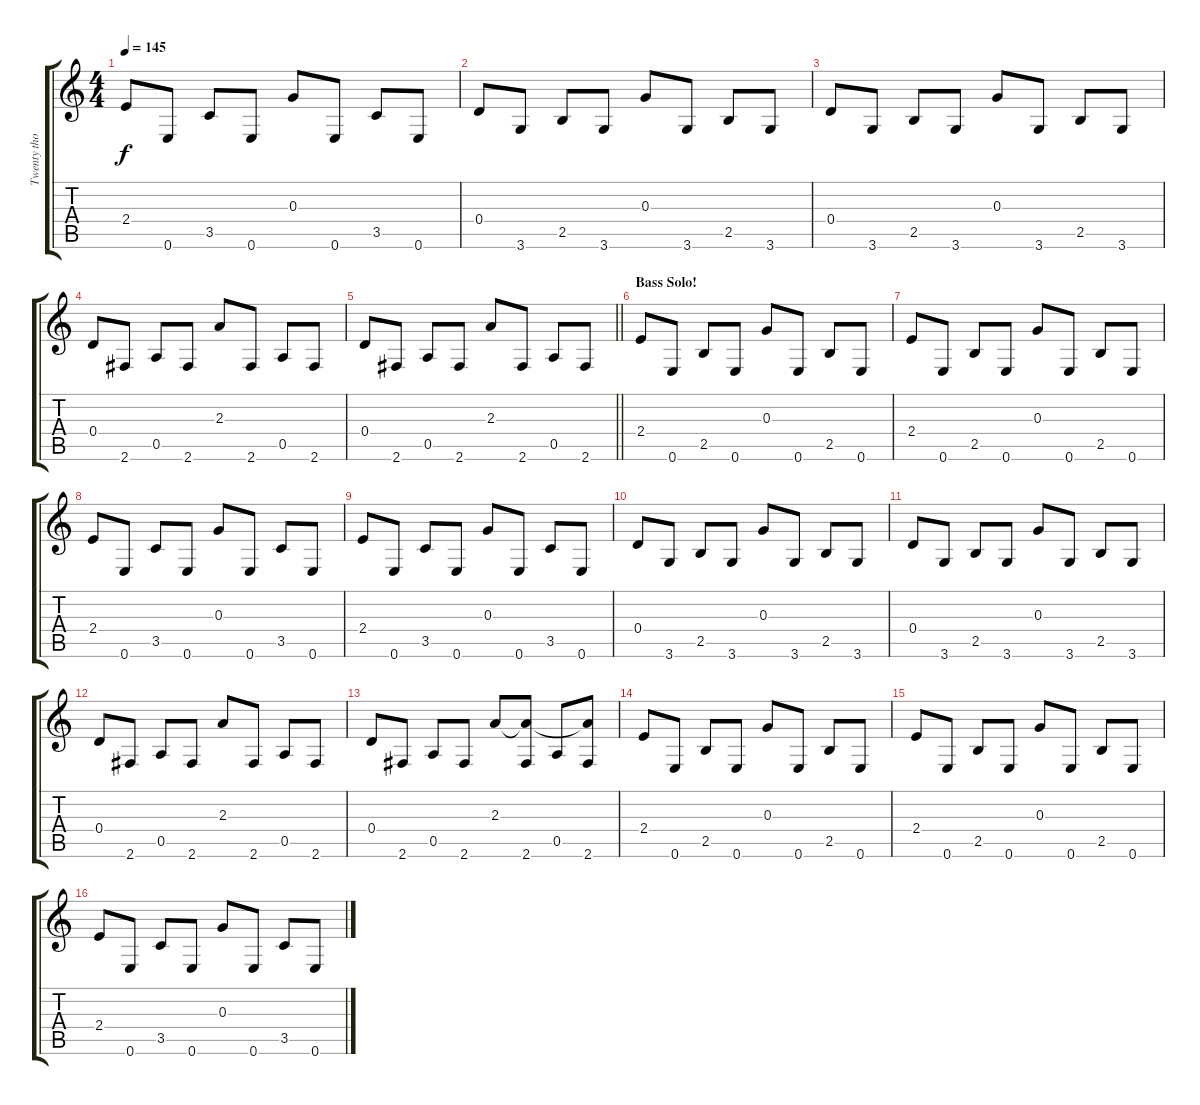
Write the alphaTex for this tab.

\track ("Twenty thousand dollars?!?" "Twenty tho") {instrument acousticguitarnylon}
\staff {score tabs}
\tuning (E4 B3 G3 D3 A2 E2) {hide}
\ts (4 4)
\tempo 145
\clef g2
\ks c
2.4.8{dy f} 0.6.8 3.5.8 0.6.8 0.3.8 0.6.8 3.5.8 0.6.8 |
0.4.8 3.6.8 2.5.8 3.6.8 0.3.8 3.6.8 2.5.8 3.6.8 |
0.4.8 3.6.8 2.5.8 3.6.8 0.3.8 3.6.8 2.5.8 3.6.8 |
0.4.8 2.6.8 0.5.8 2.6.8 2.3.8 2.6.8 0.5.8 2.6.8 |
\barLineRight lightlight
0.4.8 2.6.8 0.5.8 2.6.8 2.3.8 2.6.8 0.5.8 2.6.8 |
\section ("" "Bass Solo!")
2.4.8 0.6.8 2.5.8 0.6.8 0.3.8 0.6.8 2.5.8 0.6.8 |
2.4.8 0.6.8 2.5.8 0.6.8 0.3.8 0.6.8 2.5.8 0.6.8 |
2.4.8 0.6.8 3.5.8 0.6.8 0.3.8 0.6.8 3.5.8 0.6.8 |
2.4.8 0.6.8 3.5.8 0.6.8 0.3.8 0.6.8 3.5.8 0.6.8 |
0.4.8 3.6.8 2.5.8 3.6.8 0.3.8 3.6.8 2.5.8 3.6.8 |
0.4.8 3.6.8 2.5.8 3.6.8 0.3.8 3.6.8 2.5.8 3.6.8 |
0.4.8 2.6.8 0.5.8 2.6.8 2.3.8 2.6.8 0.5.8 2.6.8 |
0.4.8 2.6.8 0.5.8 2.6.8 2.3.8 (2.3{t} 2.6).8 0.5.8 (2.3{t} 2.6).8 |
2.4.8 0.6.8 2.5.8 0.6.8 0.3.8 0.6.8 2.5.8 0.6.8 |
2.4.8 0.6.8 2.5.8 0.6.8 0.3.8 0.6.8 2.5.8 0.6.8 |
2.4.8 0.6.8 3.5.8 0.6.8 0.3.8 0.6.8 3.5.8 0.6.8
